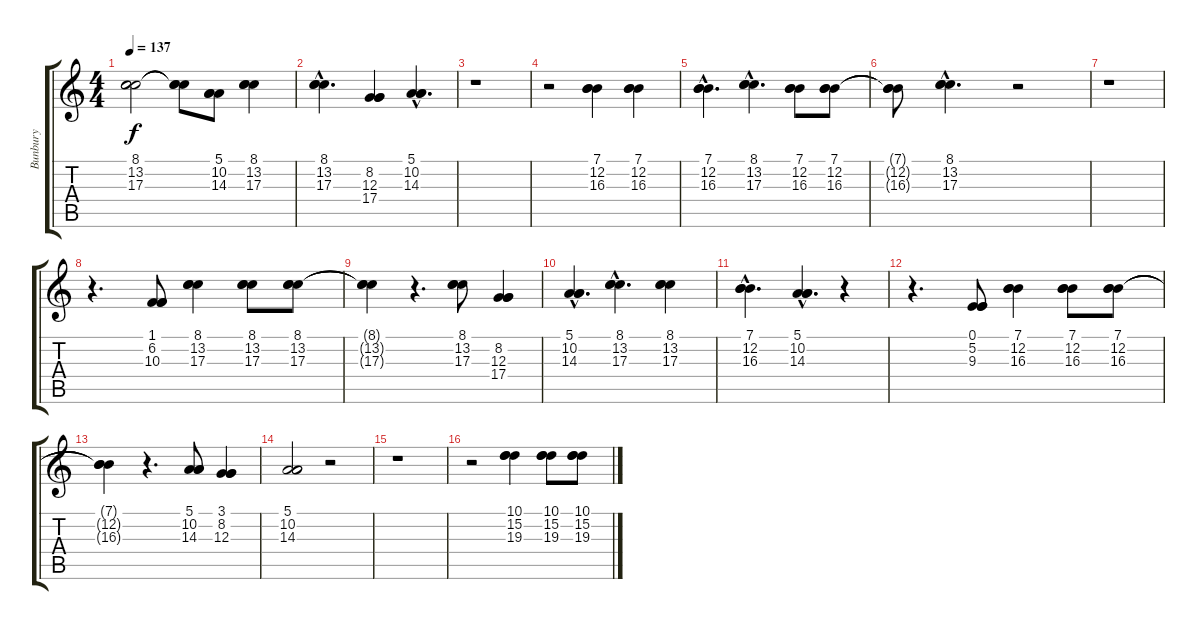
\track ("Bunbury" "Bunbury") {instrument sopranosax}
\staff {score tabs}
\tuning (E4 B3 G3 D3 A2 E2) {hide}
\ts (4 4)
\tempo 137
\clef g2
\ks c
(8.1 13.2 17.3).2{dy f} (8.1{t} 13.2{t} 17.3{t}).8 (5.1 10.2 14.3).8 (8.1 13.2 17.3).4 |
(8.1{hac} 13.2{hac} 17.3{hac}).4{d} (8.2 12.3 17.4).4 (5.1{hac} 10.2{hac} 14.3{hac}).4{d} |
r.1 |
r.2 (7.1 12.2 16.3).4 (7.1 12.2 16.3).4 |
(7.1{hac} 12.2{hac} 16.3{hac}).4{d} (8.1{hac} 13.2{hac} 17.3{hac}).4{d} (7.1 12.2 16.3).8 (7.1 12.2 16.3).8 |
(7.1{t} 12.2{t} 16.3{t}).8 (8.1{hac} 13.2{hac} 17.3{hac}).4{d} r.2 |
r.1 |
r.4{d} (1.1 6.2 10.3).8 (8.1 13.2 17.3).4 (8.1 13.2 17.3).8 (8.1 13.2 17.3).8 |
(8.1{t} 13.2{t} 17.3{t}).4 r.4{d} (8.1 13.2 17.3).8 (8.2 12.3 17.4).4 |
(5.1{hac} 10.2{hac} 14.3{hac}).4{d} (8.1{hac} 13.2{hac} 17.3{hac}).4{d} (8.1 13.2 17.3).4 |
(7.1{hac} 12.2{hac} 16.3{hac}).4{d} (5.1{hac} 10.2{hac} 14.3{hac}).4{d} r.4 |
r.4{d} (0.1 5.2 9.3).8 (7.1 12.2 16.3).4 (7.1 12.2 16.3).8 (7.1 12.2 16.3).8 |
(7.1{t} 12.2{t} 16.3{t}).4 r.4{d} (5.1 10.2 14.3).8 (3.1 8.2 12.3).4 |
(5.1 10.2 14.3).2 r.2 |
r.1 |
r.2 (10.1 15.2 19.3).4 (10.1 15.2 19.3).8 (10.1 15.2 19.3).8
